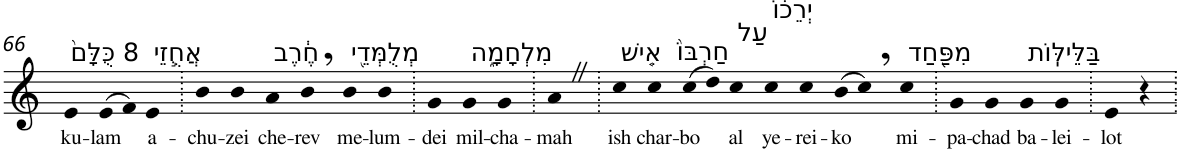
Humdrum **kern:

**kern	**text
*part1	*part1
*staff1	*staff1
*I"Piano	*
*I'Pno	*
!!LO:PB:g=z
*clefG2	*
*k[]	*
=66	=66
!LO:TX:a:t=8 כֻּלָּם֙	!
!	!LO:LY:b
4e	ku-
!	!LO:LY:b
(>8e	-lam
8f)	.
!LO:TX:a:t=אֲחֻ֣זֵי	!
!	!LO:LY:b
4e	a-
=67.	=67.
!	!LO:LY:b
4b	-chu-
!	!LO:LY:b
4b	-zei
!LO:TX:a:t=חֶ֔רֶב	!
!	!LO:LY:b
4a	che-
!	!LO:LY:b
4b,	-rev
!LO:TX:a:t=מְלֻמְּדֵ֖י	!
!	!LO:LY:b
4b	me-
!	!LO:LY:b
4b	-lum-
=68.	=68.
!	!LO:LY:b
4g	-dei
!LO:TX:a:t=מִלְחָמָ֑ה	!
!	!LO:LY:b
4g	mil-
!	!LO:LY:b
4g	-cha-
=69.	=69.
!	!LO:LY:b
4aZ	-mah
=70.	=70.
!LO:TX:a:t=אִ֤ישׁ	!
!	!LO:LY:b
4cc	ish
!LO:TX:a:t=חַרְבּוֹ֙	!
!	!LO:LY:b
4cc	char-
!	!LO:LY:b
(>8cc	-bo
8dd)	.
!LO:TX:a:t=עַל	!
!	!LO:LY:b
4cc	al
!LO:TX:a:t=יְרֵכ֔וֹ	!
!	!LO:LY:b
4cc	ye-
!	!LO:LY:b
4cc	-rei-
!	!LO:LY:b
(>8b	-ko
8cc,)	.
!LO:TX:a:t=מִפַּ֖חַד	!
!	!LO:LY:b
4cc	mi-
=71.	=71.
!	!LO:LY:b
4g	-pa-
!	!LO:LY:b
4g	-chad
!LO:TX:a:t=בַּלֵּילּֽוֹת	!
!	!LO:LY:b
4g	ba-
!	!LO:LY:b
4g	-lei-
=72.	=72.
!	!LO:LY:b
4e	-lot
4r	.
=.	=.
*-	*-
